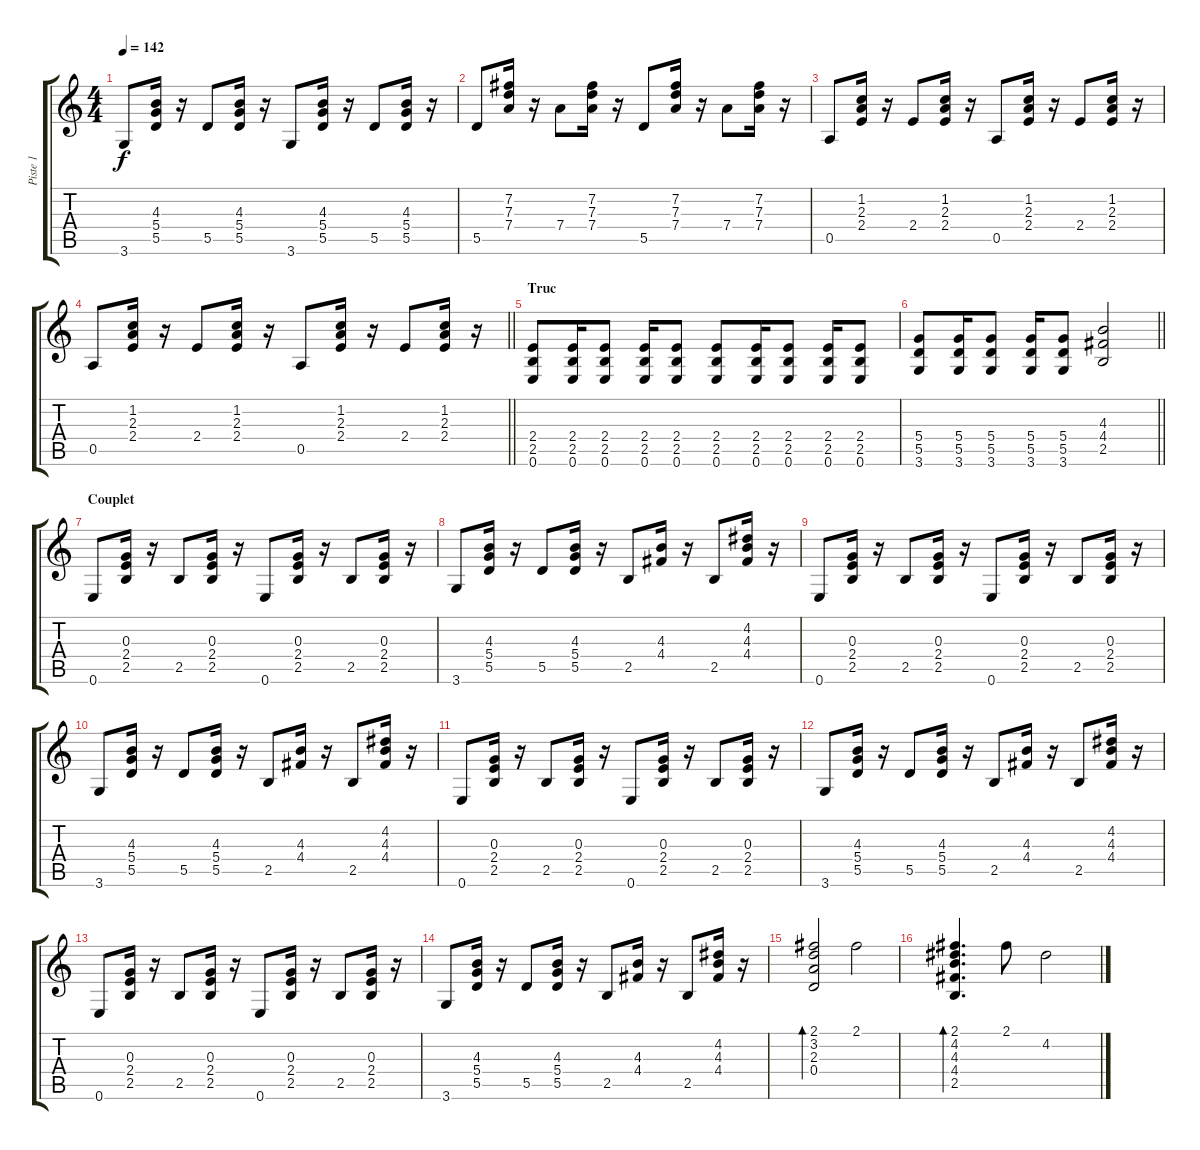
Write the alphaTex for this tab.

\track ("Piste 1" "Piste 1") {instrument electricguitarclean}
\staff {score tabs}
\tuning (E4 B3 G3 D3 A2 E2) {hide}
\ts (4 4)
\tempo 142
\clef g2
\ks c
3.6.8{dy f} (4.3 5.4 5.5).16 r.16 5.5.8 (4.3 5.4 5.5).16 r.16 3.6.8 (4.3 5.4 5.5).16 r.16 5.5.8 (4.3 5.4 5.5).16 r.16 |
5.5.8 (7.2 7.3 7.4).16 r.16 7.4.8 (7.2 7.3 7.4).16 r.16 5.5.8 (7.2 7.3 7.4).16 r.16 7.4.8 (7.2 7.3 7.4).16 r.16 |
0.5.8 (1.2 2.3 2.4).16 r.16 2.4.8 (1.2 2.3 2.4).16 r.16 0.5.8 (1.2 2.3 2.4).16 r.16 2.4.8 (1.2 2.3 2.4).16 r.16 |
\barLineRight lightlight
0.5.8 (1.2 2.3 2.4).16 r.16 2.4.8 (1.2 2.3 2.4).16 r.16 0.5.8 (1.2 2.3 2.4).16 r.16 2.4.8 (1.2 2.3 2.4).16 r.16 |
\section ("" "Truc")
(2.4 2.5 0.6).8 (2.4 2.5 0.6).16 (2.4 2.5 0.6).8 (2.4 2.5 0.6).16 (2.4 2.5 0.6).8 (2.4 2.5 0.6).8 (2.4 2.5 0.6).16 (2.4 2.5 0.6).8 (2.4 2.5 0.6).16 (2.4 2.5 0.6).8 |
\barLineRight lightlight
(5.4 5.5 3.6).8 (5.4 5.5 3.6).16 (5.4 5.5 3.6).8 (5.4 5.5 3.6).16 (5.4 5.5 3.6).8 (4.3 4.4 2.5).2 |
\section ("" "Couplet")
0.6.8 (0.3 2.4 2.5).16 r.16 2.5.8 (0.3 2.4 2.5).16 r.16 0.6.8 (0.3 2.4 2.5).16 r.16 2.5.8 (0.3 2.4 2.5).16 r.16 |
3.6.8 (4.3 5.4 5.5).16 r.16 5.5.8 (4.3 5.4 5.5).16 r.16 2.5.8 (4.3 4.4).16 r.16 2.5.8 (4.2 4.3 4.4).16 r.16 |
0.6.8 (0.3 2.4 2.5).16 r.16 2.5.8 (0.3 2.4 2.5).16 r.16 0.6.8 (0.3 2.4 2.5).16 r.16 2.5.8 (0.3 2.4 2.5).16 r.16 |
3.6.8 (4.3 5.4 5.5).16 r.16 5.5.8 (4.3 5.4 5.5).16 r.16 2.5.8 (4.3 4.4).16 r.16 2.5.8 (4.2 4.3 4.4).16 r.16 |
0.6.8 (0.3 2.4 2.5).16 r.16 2.5.8 (0.3 2.4 2.5).16 r.16 0.6.8 (0.3 2.4 2.5).16 r.16 2.5.8 (0.3 2.4 2.5).16 r.16 |
3.6.8 (4.3 5.4 5.5).16 r.16 5.5.8 (4.3 5.4 5.5).16 r.16 2.5.8 (4.3 4.4).16 r.16 2.5.8 (4.2 4.3 4.4).16 r.16 |
0.6.8 (0.3 2.4 2.5).16 r.16 2.5.8 (0.3 2.4 2.5).16 r.16 0.6.8 (0.3 2.4 2.5).16 r.16 2.5.8 (0.3 2.4 2.5).16 r.16 |
3.6.8 (4.3 5.4 5.5).16 r.16 5.5.8 (4.3 5.4 5.5).16 r.16 2.5.8 (4.3 4.4).16 r.16 2.5.8 (4.2 4.3 4.4).16 r.16 |
(2.1 3.2 2.3 0.4).2{bd 120} 2.1.2 |
(2.1 4.2 4.3 4.4 2.5).4{d bd 120} 2.1.8 4.2.2
